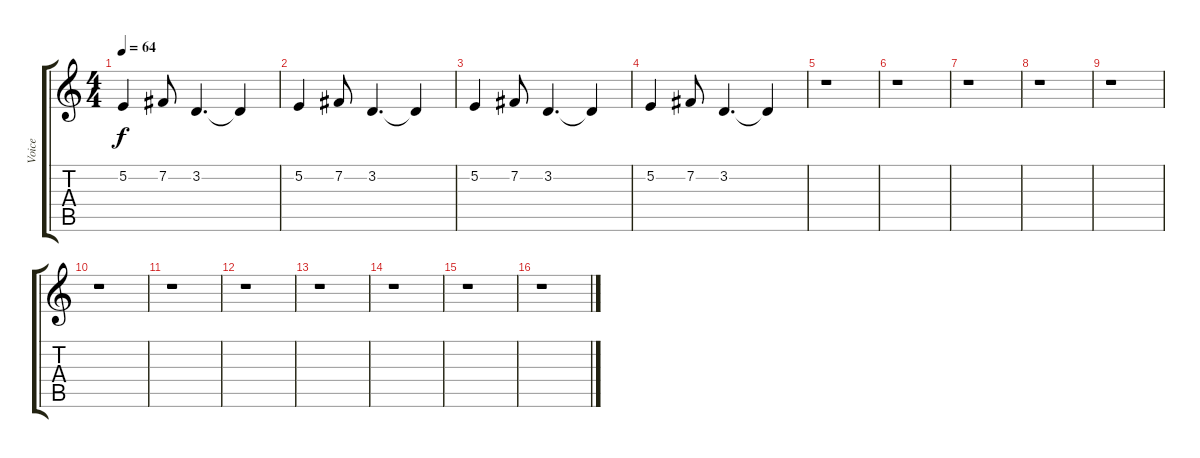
\track ("Voice" "Voice") {instrument oboe}
\staff {score tabs}
\tuning (E4 B3 G3 D3 A2 E2) {hide}
\ts (4 4)
\tempo 64
\clef g2
\ks c
5.2.4{dy f volume 13} 7.2.8 3.2.4{d volume 10} 3.2{t}.4 |
5.2.4{volume 13} 7.2.8 3.2.4{d volume 10} 3.2{t}.4 |
5.2.4{volume 13} 7.2.8 3.2.4{d volume 10} 3.2{t}.4 |
5.2.4{volume 13} 7.2.8 3.2.4{d volume 10} 3.2{t}.4 |
r.1 |
r.1 |
r.1 |
r.1 |
r.1 |
r.1 |
r.1 |
r.1 |
r.1 |
r.1 |
r.1 |
r.1
